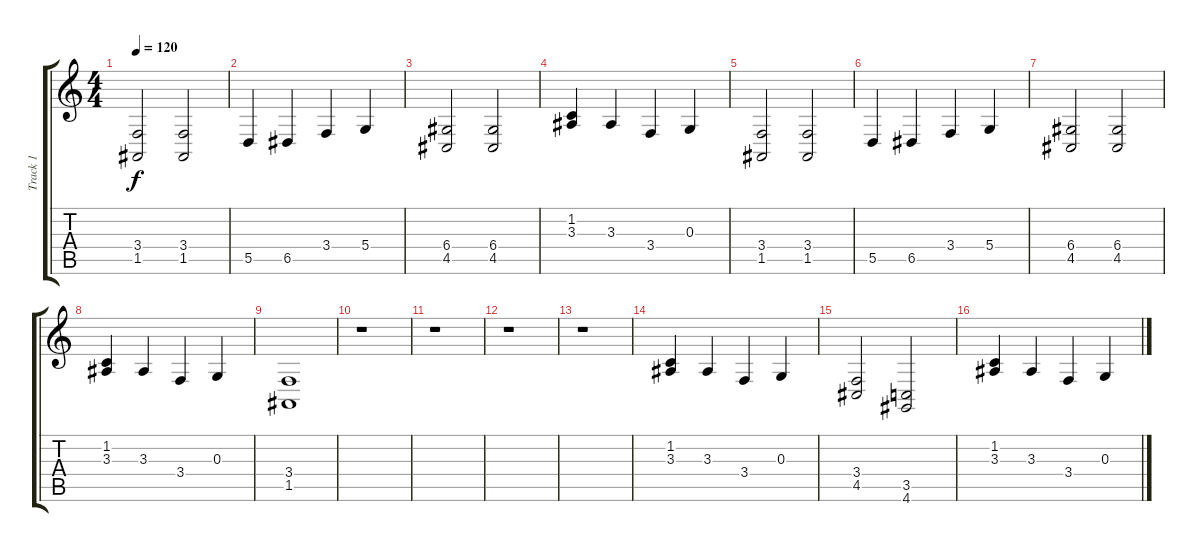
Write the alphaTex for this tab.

\track ("Track 1" "Track 1") {instrument acousticgrandpiano}
\staff {score tabs}
\tuning (E4 B3 G3 D3 A2 E2) {hide}
\ts (4 4)
\tempo 120
\clef g2
\ks c
(3.4 1.5).2{dy f} (3.4 1.5).2 |
5.5.4 6.5.4 3.4.4 5.4.4 |
(6.4 4.5).2 (6.4 4.5).2 |
(1.2 3.3).4 3.3.4 3.4.4 0.3.4 |
(3.4 1.5).2 (3.4 1.5).2 |
5.5.4 6.5.4 3.4.4 5.4.4 |
(6.4 4.5).2 (6.4 4.5).2 |
(1.2 3.3).4 3.3.4 3.4.4 0.3.4 |
(3.4 1.5).1 |
r.1 |
r.1 |
r.1 |
r.1 |
(1.2 3.3).4 3.3.4 3.4.4 0.3.4 |
(3.4 4.5).2 (3.5 4.6).2 |
(1.2 3.3).4 3.3.4 3.4.4 0.3.4
